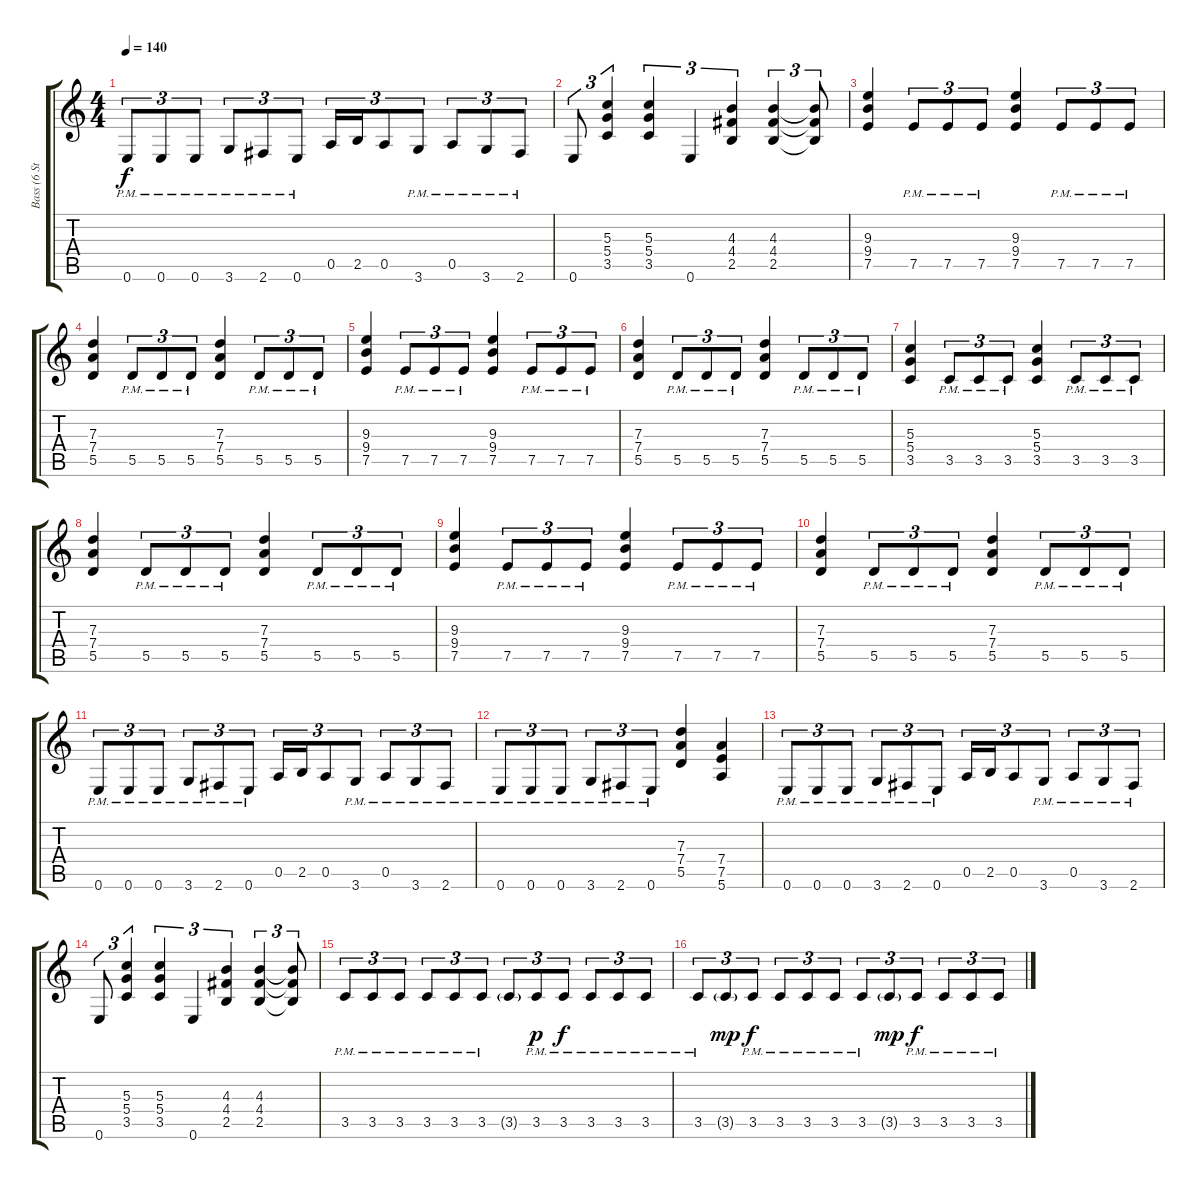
\track ("Bass (6 String)" "Bass (6 St") {instrument electricbassfinger}
\staff {score tabs}
\tuning (E4 B3 G3 D3 A2 E2) {hide}
\ts (4 4)
\tempo 140
\clef g2
\ks c
0.6{pm}.8{tu (3 2) dy f} 0.6{pm}.8{tu (3 2)} 0.6{pm}.8{tu (3 2)} 3.6{pm}.8{tu (3 2)} 2.6{pm}.8{tu (3 2)} 0.6{pm}.8{tu (3 2)} 0.5.16{tu (3 2)} 2.5.16{tu (3 2)} 0.5.8{tu (3 2)} 3.6{pm}.8{tu (3 2)} 0.5{pm}.8{tu (3 2)} 3.6{pm}.8{tu (3 2)} 2.6{pm}.8{tu (3 2)} |
0.6.8{tu (3 2)} (5.3 5.4 3.5).4{tu (3 2)} (5.3 5.4 3.5).4{tu (3 2)} 0.6.4{tu (3 2)} (4.3 4.4 2.5).4{tu (3 2)} (4.3 4.4 2.5).4{tu (3 2)} (4.3{t} 4.4{t} 2.5{t}).8{tu (3 2)} |
(9.3 9.4 7.5).4 7.5{pm}.8{tu (3 2)} 7.5{pm}.8{tu (3 2)} 7.5{pm}.8{tu (3 2)} (9.3 9.4 7.5).4 7.5{pm}.8{tu (3 2)} 7.5{pm}.8{tu (3 2)} 7.5{pm}.8{tu (3 2)} |
(7.3 7.4 5.5).4 5.5{pm}.8{tu (3 2)} 5.5{pm}.8{tu (3 2)} 5.5{pm}.8{tu (3 2)} (7.3 7.4 5.5).4 5.5{pm}.8{tu (3 2)} 5.5{pm}.8{tu (3 2)} 5.5{pm}.8{tu (3 2)} |
(9.3 9.4 7.5).4 7.5{pm}.8{tu (3 2)} 7.5{pm}.8{tu (3 2)} 7.5{pm}.8{tu (3 2)} (9.3 9.4 7.5).4 7.5{pm}.8{tu (3 2)} 7.5{pm}.8{tu (3 2)} 7.5{pm}.8{tu (3 2)} |
(7.3 7.4 5.5).4 5.5{pm}.8{tu (3 2)} 5.5{pm}.8{tu (3 2)} 5.5{pm}.8{tu (3 2)} (7.3 7.4 5.5).4 5.5{pm}.8{tu (3 2)} 5.5{pm}.8{tu (3 2)} 5.5{pm}.8{tu (3 2)} |
(5.3 5.4 3.5).4 3.5{pm}.8{tu (3 2)} 3.5{pm}.8{tu (3 2)} 3.5{pm}.8{tu (3 2)} (5.3 5.4 3.5).4 3.5{pm}.8{tu (3 2)} 3.5{pm}.8{tu (3 2)} 3.5{pm}.8{tu (3 2)} |
(7.3 7.4 5.5).4 5.5{pm}.8{tu (3 2)} 5.5{pm}.8{tu (3 2)} 5.5{pm}.8{tu (3 2)} (7.3 7.4 5.5).4 5.5{pm}.8{tu (3 2)} 5.5{pm}.8{tu (3 2)} 5.5{pm}.8{tu (3 2)} |
(9.3 9.4 7.5).4 7.5{pm}.8{tu (3 2)} 7.5{pm}.8{tu (3 2)} 7.5{pm}.8{tu (3 2)} (9.3 9.4 7.5).4 7.5{pm}.8{tu (3 2)} 7.5{pm}.8{tu (3 2)} 7.5{pm}.8{tu (3 2)} |
(7.3 7.4 5.5).4 5.5{pm}.8{tu (3 2)} 5.5{pm}.8{tu (3 2)} 5.5{pm}.8{tu (3 2)} (7.3 7.4 5.5).4 5.5{pm}.8{tu (3 2)} 5.5{pm}.8{tu (3 2)} 5.5{pm}.8{tu (3 2)} |
0.6{pm}.8{tu (3 2)} 0.6{pm}.8{tu (3 2)} 0.6{pm}.8{tu (3 2)} 3.6{pm}.8{tu (3 2)} 2.6{pm}.8{tu (3 2)} 0.6{pm}.8{tu (3 2)} 0.5.16{tu (3 2)} 2.5.16{tu (3 2)} 0.5.8{tu (3 2)} 3.6{pm}.8{tu (3 2)} 0.5{pm}.8{tu (3 2)} 3.6{pm}.8{tu (3 2)} 2.6{pm}.8{tu (3 2)} |
0.6{pm}.8{tu (3 2)} 0.6{pm}.8{tu (3 2)} 0.6{pm}.8{tu (3 2)} 3.6{pm}.8{tu (3 2)} 2.6{pm}.8{tu (3 2)} 0.6{pm}.8{tu (3 2)} (7.3 7.4 5.5).4 (7.4 7.5 5.6).4 |
0.6{pm}.8{tu (3 2)} 0.6{pm}.8{tu (3 2)} 0.6{pm}.8{tu (3 2)} 3.6{pm}.8{tu (3 2)} 2.6{pm}.8{tu (3 2)} 0.6{pm}.8{tu (3 2)} 0.5.16{tu (3 2)} 2.5.16{tu (3 2)} 0.5.8{tu (3 2)} 3.6{pm}.8{tu (3 2)} 0.5{pm}.8{tu (3 2)} 3.6{pm}.8{tu (3 2)} 2.6{pm}.8{tu (3 2)} |
0.6.8{tu (3 2)} (5.3 5.4 3.5).4{tu (3 2)} (5.3 5.4 3.5).4{tu (3 2)} 0.6.4{tu (3 2)} (4.3 4.4 2.5).4{tu (3 2)} (4.3 4.4 2.5).4{tu (3 2)} (4.3{t} 4.4{t} 2.5{t}).8{tu (3 2)} |
3.5{pm}.8{tu (3 2)} 3.5{pm}.8{tu (3 2)} 3.5{pm}.8{tu (3 2)} 3.5{pm}.8{tu (3 2)} 3.5{pm}.8{tu (3 2)} 3.5{pm}.8{tu (3 2)} 3.5{g}.8{tu (3 2)} 3.5{pm}.8{tu (3 2) dy p} 3.5{pm}.8{tu (3 2) dy f} 3.5{pm}.8{tu (3 2)} 3.5{pm}.8{tu (3 2)} 3.5{pm}.8{tu (3 2)} |
3.5{pm}.8{tu (3 2)} 3.5{g}.8{tu (3 2) dy mp} 3.5{pm}.8{tu (3 2) dy f} 3.5{pm}.8{tu (3 2)} 3.5{pm}.8{tu (3 2)} 3.5{pm}.8{tu (3 2)} 3.5{pm}.8{tu (3 2)} 3.5{g}.8{tu (3 2) dy mp} 3.5{pm}.8{tu (3 2) dy f} 3.5{pm}.8{tu (3 2)} 3.5{pm}.8{tu (3 2)} 3.5{pm}.8{tu (3 2)}
